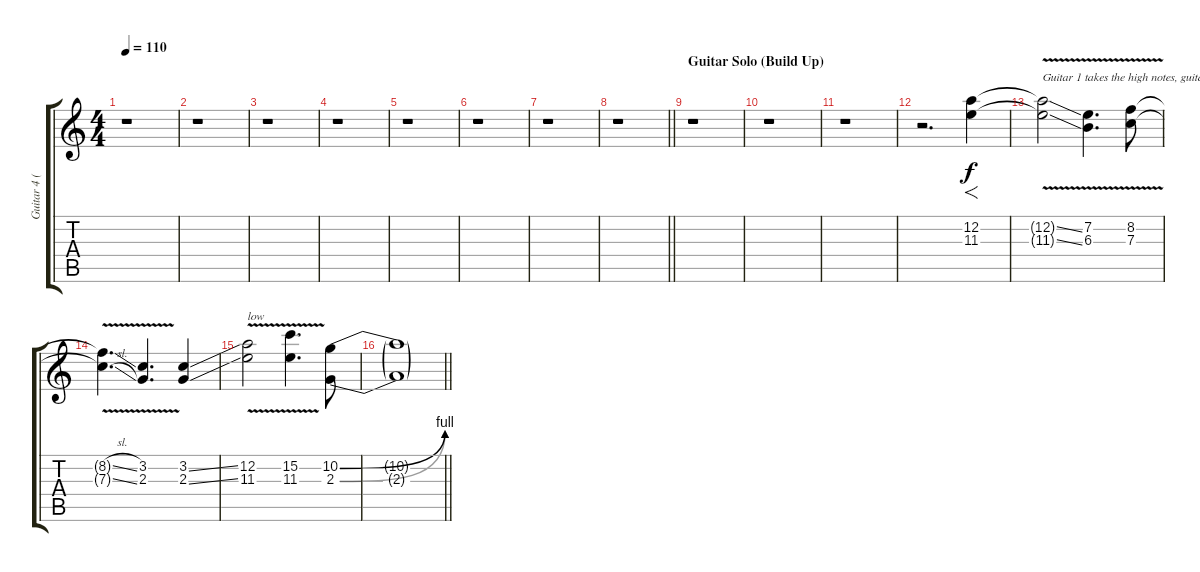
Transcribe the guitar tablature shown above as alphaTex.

\track ("Guitar 4 (Lead Guitar)" "Guitar 4 (") {instrument overdrivenguitar}
\staff {score tabs}
\tuning (D4 A3 F3 C3 G2 D2) {hide}
\ts (4 4)
\tempo 110
\clef g2
\ks c
r.1{dy f} |
r.1 |
r.1 |
r.1 |
r.1 |
r.1 |
r.1 |
\barLineRight lightlight
r.1 |
\section ("" "Guitar Solo (Build Up)")
r.1 |
r.1 |
r.1 |
r.2{d} (12.2 11.3).4{f} |
(12.2{v ss t} 11.3{v ss t}).2{txt "Guitar 1 takes the high notes, guitar 2 takes the"} (7.2{v} 6.3{v}).4{d} (8.2{v} 7.3{v}).8 |
(8.2{sl t} 7.3{sl t}).4{d} (3.2{v} 2.3{v}).4{d} (3.2{ss} 2.3{ss}).4 |
(12.2{v} 11.3{v}).2{txt "low"} (15.2{v} 11.3{v}).4{d} (10.2{be (bend 0 0 60 4)} 2.3{be (bend 0 0 60 4)}).8 |
\barLineRight lightlight
(10.2{t} 2.3{t}).1
